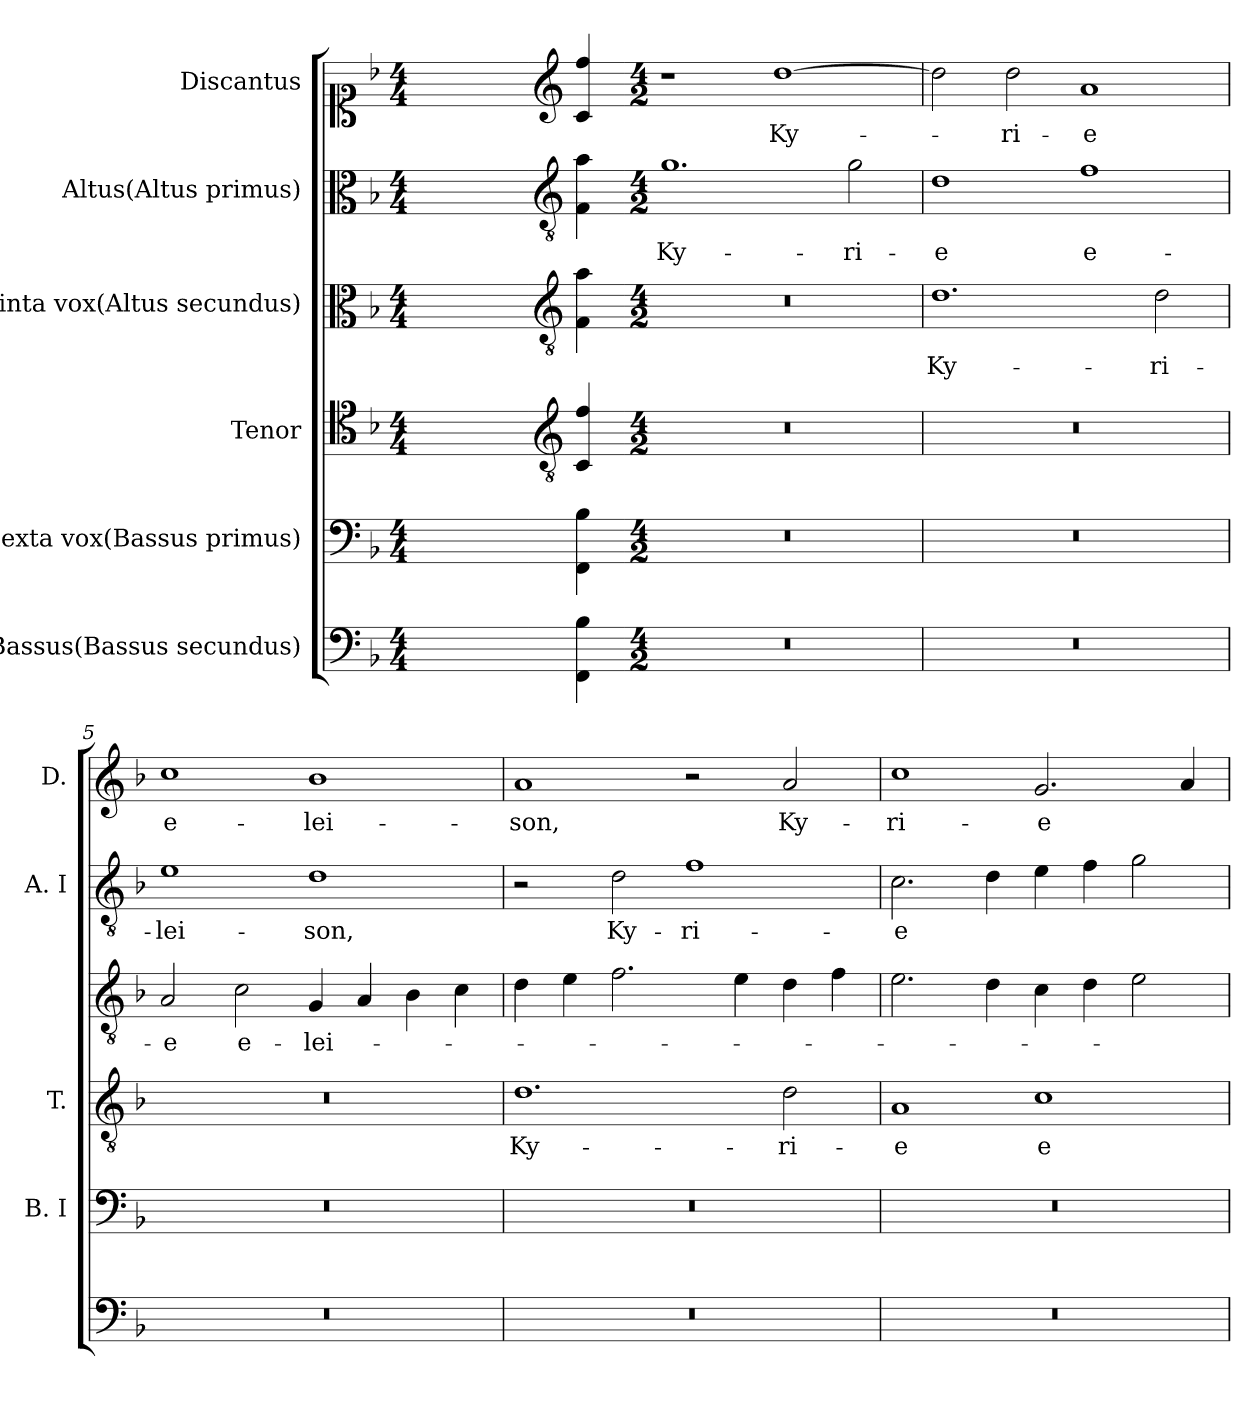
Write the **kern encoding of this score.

**kern	**kern	**kern	**text	**kern	**text	**kern	**text	**kern	**text
*part6	*part5	*part4	*part4	*part3	*part3	*part2	*part2	*part1	*part1
*staff6	*staff5	*staff4	*staff4	*staff3	*staff3	*staff2	*staff2	*staff1	*staff1
*I"Bassus(Bassus secundus)	*I"Sexta vox(Bassus primus)	*I"Tenor	*	*I"Quinta vox(Altus secundus)	*	*I"Altus(Altus primus)	*	*I"Discantus	*
*	*I'B. I	*I'T.	*	*	*	*I'A. I	*	*I'D.	*
*clefF4	*clefF4	*clefC4	*	*clefC3	*	*clefC3	*	*clefC1	*
*	*	*ITrd7c12	*	*ITrd7c12	*	*ITrd7c12	*	*	*
*k[b-]	*k[b-]	*k[b-]	*	*k[b-]	*	*k[b-]	*	*k[b-]	*
*d:	*d:	*d:	*	*d:	*	*d:	*	*d:	*
*M4/4	*M4/4	*M4/4	*	*M4/4	*	*M4/4	*	*M4/4	*
=1	=1	=1	=1	=1	=1	=1	=1	=1	=1
1ryy	1ryy	1ryy	.	1ryy	.	1ryy	.	1ryy	.
=2-	=2-	=2-	=2-	=2-	=2-	=2-	=2-	=2-	=2-
*	*	*clefGv2	*	*clefGv2	*	*clefGv2	*	*clefG2	*
4FF\ 4B-\	4FF\ 4B-\	4CC/ 4F/	.	4FF\ 4A\	.	4FF\ 4A\	.	4c/ 4ff/	.
=3-	=3-	=3-	=3-	=3-	=3-	=3-	=3-	=3-	=3-
*M4/2	*M4/2	*M4/2	*	*M4/2	*	*M4/2	*	*M4/2	*
!LO:N:vis=1	!LO:N:vis=1	!LO:N:vis=1	!	!LO:N:vis=1	!	!	!LO:LY:b	!	!
0r	0r	0r	.	0r	.	1.G	Ky-	1r	.
!	!	!	!	!	!	!	!	!	!LO:LY:b
.	.	.	.	.	.	.	.	[>1dd	Ky-
!	!	!	!	!	!	!	!LO:LY:b	!	!
.	.	.	.	.	.	2G\	-ri-	.	.
=4	=4	=4	=4	=4	=4	=4	=4	=4	=4
!LO:N:vis=1	!LO:N:vis=1	!LO:N:vis=1	!	!	!LO:LY:b	!	!LO:LY:b	!	!
0r	0r	0r	.	1.D	Ky-	1D	-e	2dd\]	.
!	!	!	!	!	!	!	!	!	!LO:LY:b
.	.	.	.	.	.	.	.	2dd\	-ri-
!	!	!	!	!	!	!	!LO:LY:b	!	!LO:LY:b
.	.	.	.	.	.	1F	e-	1a	-e
!	!	!	!	!	!LO:LY:b	!	!	!	!
.	.	.	.	2D\	-ri-	.	.	.	.
=5	=5	=5	=5	=5	=5	=5	=5	=5	=5
!LO:N:vis=1	!LO:N:vis=1	!LO:N:vis=1	!	!	!LO:LY:b	!	!LO:LY:b	!	!LO:LY:b
0r	0r	0r	.	2AA/	-e	1E	-lei-	1cc	e-
!	!	!	!	!	!LO:LY:b	!	!	!	!
.	.	.	.	2C\	e-	.	.	.	.
!	!	!	!	!	!LO:LY:b	!	!LO:LY:b	!	!LO:LY:b
.	.	.	.	4GG/	-lei-	1D	-son,	1b-	-lei-
.	.	.	.	4AA/	.	.	.	.	.
.	.	.	.	4BB-\	.	.	.	.	.
.	.	.	.	4C\	.	.	.	.	.
=6	=6	=6	=6	=6	=6	=6	=6	=6	=6
!LO:N:vis=1	!LO:N:vis=1	!	!LO:LY:b	!	!	!	!	!	!LO:LY:b
0r	0r	1.D	Ky-	4D\	.	2r	.	1a	-son,
.	.	.	.	4E\	.	.	.	.	.
!	!	!	!	!	!	!	!LO:LY:b	!	!
.	.	.	.	2.F\	.	2D\	Ky-	.	.
!	!	!	!	!	!	!	!LO:LY:b	!	!
.	.	.	.	.	.	1F	-ri-	2r	.
.	.	.	.	4E\	.	.	.	.	.
!	!	!	!LO:LY:b	!	!	!	!	!	!LO:LY:b
.	.	2D\	-ri-	4D\	.	.	.	2a/	Ky-
.	.	.	.	4F\	.	.	.	.	.
!!LO:LB:g=z
=7	=7	=7	=7	=7	=7	=7	=7	=7	=7
!LO:N:vis=1	!LO:N:vis=1	!	!LO:LY:b	!	!	!	!LO:LY:b	!	!LO:LY:b
0r	0r	1AA	-e	2.E\	.	2.C\	-e	1cc	-ri-
.	.	.	.	4D\	.	4D\	.	.	.
!	!	!	!LO:LY:b	!	!	!	!	!	!LO:LY:b
.	.	1C	e-	4C\	.	4E\	.	2.g/	-e
.	.	.	.	4D\	.	4F\	.	.	.
.	.	.	.	2E\	.	2G\	.	.	.
.	.	.	.	.	.	.	.	4a/	.
=	=	=	=	=	=	=	=	=	=
*-	*-	*-	*-	*-	*-	*-	*-	*-	*-
